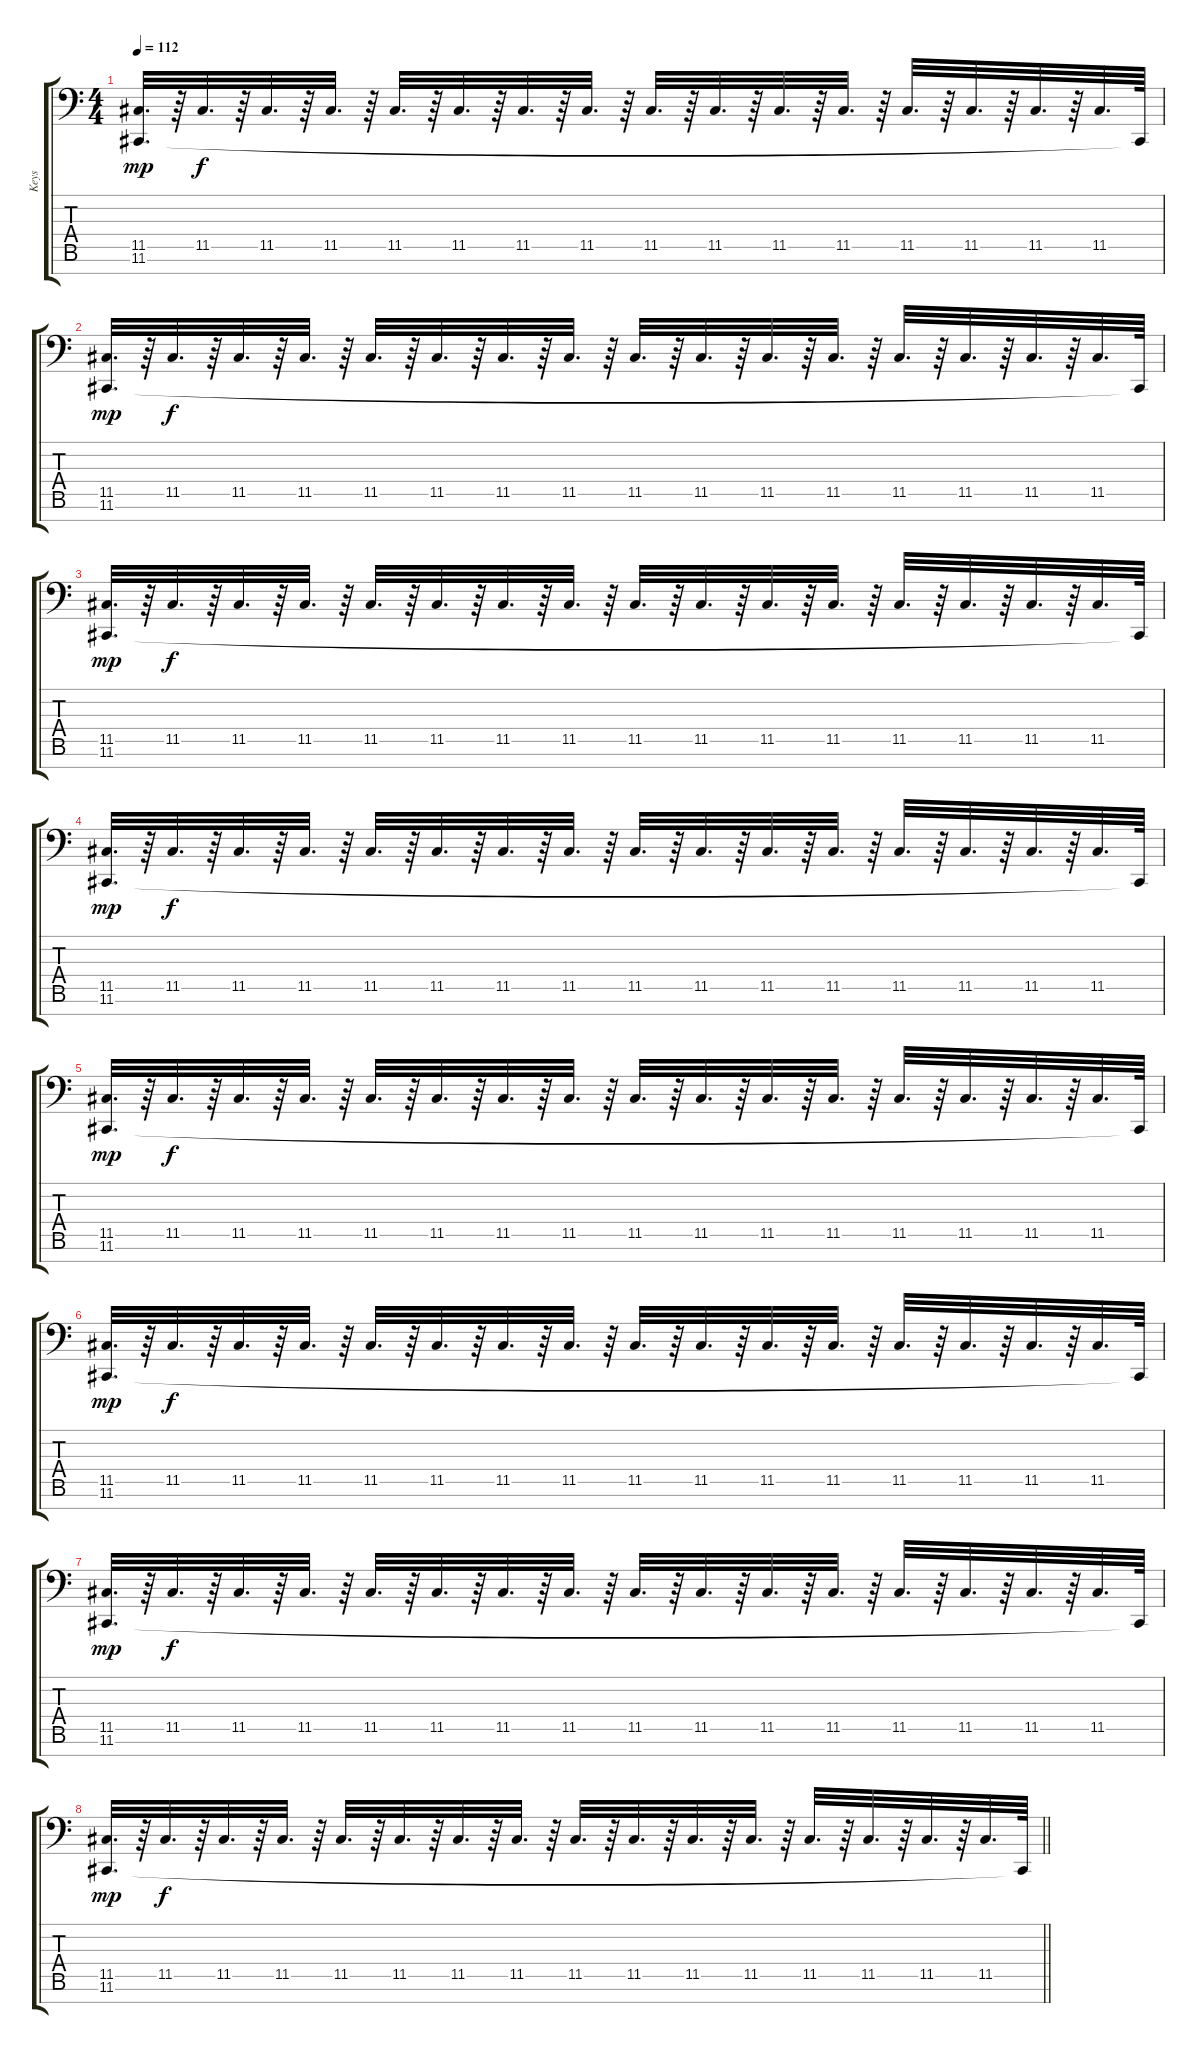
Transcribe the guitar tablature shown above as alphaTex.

\track ("Keys" "Keys") {instrument lead2sawtooth}
\staff {score tabs}
\tuning (D6 D5 D4 D3 D2 D1 D0) {hide}
\ts (4 4)
\tempo 112
\clef f4
\ks c
(11.5 11.6).32{d dy mp} r.64 11.5.32{d dy f} r.64 11.5.32{d} r.64 11.5.32{d} r.64 11.5.32{d} r.64 11.5.32{d} r.64 11.5.32{d} r.64 11.5.32{d} r.64 11.5.32{d} r.64 11.5.32{d} r.64 11.5.32{d} r.64 11.5.32{d} r.64 11.5.32{d} r.64 11.5.32{d} r.64 11.5.32{d} r.64 11.5.32{d} 11.6{t}.64 |
(11.5 11.6).32{d dy mp} r.64 11.5.32{d dy f} r.64 11.5.32{d} r.64 11.5.32{d} r.64 11.5.32{d} r.64 11.5.32{d} r.64 11.5.32{d} r.64 11.5.32{d} r.64 11.5.32{d} r.64 11.5.32{d} r.64 11.5.32{d} r.64 11.5.32{d} r.64 11.5.32{d} r.64 11.5.32{d} r.64 11.5.32{d} r.64 11.5.32{d} 11.6{t}.64 |
(11.5 11.6).32{d dy mp} r.64 11.5.32{d dy f} r.64 11.5.32{d} r.64 11.5.32{d} r.64 11.5.32{d} r.64 11.5.32{d} r.64 11.5.32{d} r.64 11.5.32{d} r.64 11.5.32{d} r.64 11.5.32{d} r.64 11.5.32{d} r.64 11.5.32{d} r.64 11.5.32{d} r.64 11.5.32{d} r.64 11.5.32{d} r.64 11.5.32{d} 11.6{t}.64 |
(11.5 11.6).32{d dy mp} r.64 11.5.32{d dy f} r.64 11.5.32{d} r.64 11.5.32{d} r.64 11.5.32{d} r.64 11.5.32{d} r.64 11.5.32{d} r.64 11.5.32{d} r.64 11.5.32{d} r.64 11.5.32{d} r.64 11.5.32{d} r.64 11.5.32{d} r.64 11.5.32{d} r.64 11.5.32{d} r.64 11.5.32{d} r.64 11.5.32{d} 11.6{t}.64 |
(11.5 11.6).32{d dy mp} r.64 11.5.32{d dy f} r.64 11.5.32{d} r.64 11.5.32{d} r.64 11.5.32{d} r.64 11.5.32{d} r.64 11.5.32{d} r.64 11.5.32{d} r.64 11.5.32{d} r.64 11.5.32{d} r.64 11.5.32{d} r.64 11.5.32{d} r.64 11.5.32{d} r.64 11.5.32{d} r.64 11.5.32{d} r.64 11.5.32{d} 11.6{t}.64 |
(11.5 11.6).32{d dy mp} r.64 11.5.32{d dy f} r.64 11.5.32{d} r.64 11.5.32{d} r.64 11.5.32{d} r.64 11.5.32{d} r.64 11.5.32{d} r.64 11.5.32{d} r.64 11.5.32{d} r.64 11.5.32{d} r.64 11.5.32{d} r.64 11.5.32{d} r.64 11.5.32{d} r.64 11.5.32{d} r.64 11.5.32{d} r.64 11.5.32{d} 11.6{t}.64 |
(11.5 11.6).32{d dy mp} r.64 11.5.32{d dy f} r.64 11.5.32{d} r.64 11.5.32{d} r.64 11.5.32{d} r.64 11.5.32{d} r.64 11.5.32{d} r.64 11.5.32{d} r.64 11.5.32{d} r.64 11.5.32{d} r.64 11.5.32{d} r.64 11.5.32{d} r.64 11.5.32{d} r.64 11.5.32{d} r.64 11.5.32{d} r.64 11.5.32{d} 11.6{t}.64 |
\barLineRight lightlight
(11.5 11.6).32{d dy mp} r.64 11.5.32{d dy f} r.64 11.5.32{d} r.64 11.5.32{d} r.64 11.5.32{d} r.64 11.5.32{d} r.64 11.5.32{d} r.64 11.5.32{d} r.64 11.5.32{d} r.64 11.5.32{d} r.64 11.5.32{d} r.64 11.5.32{d} r.64 11.5.32{d} r.64 11.5.32{d} r.64 11.5.32{d} r.64 11.5.32{d} 11.6{t}.64
